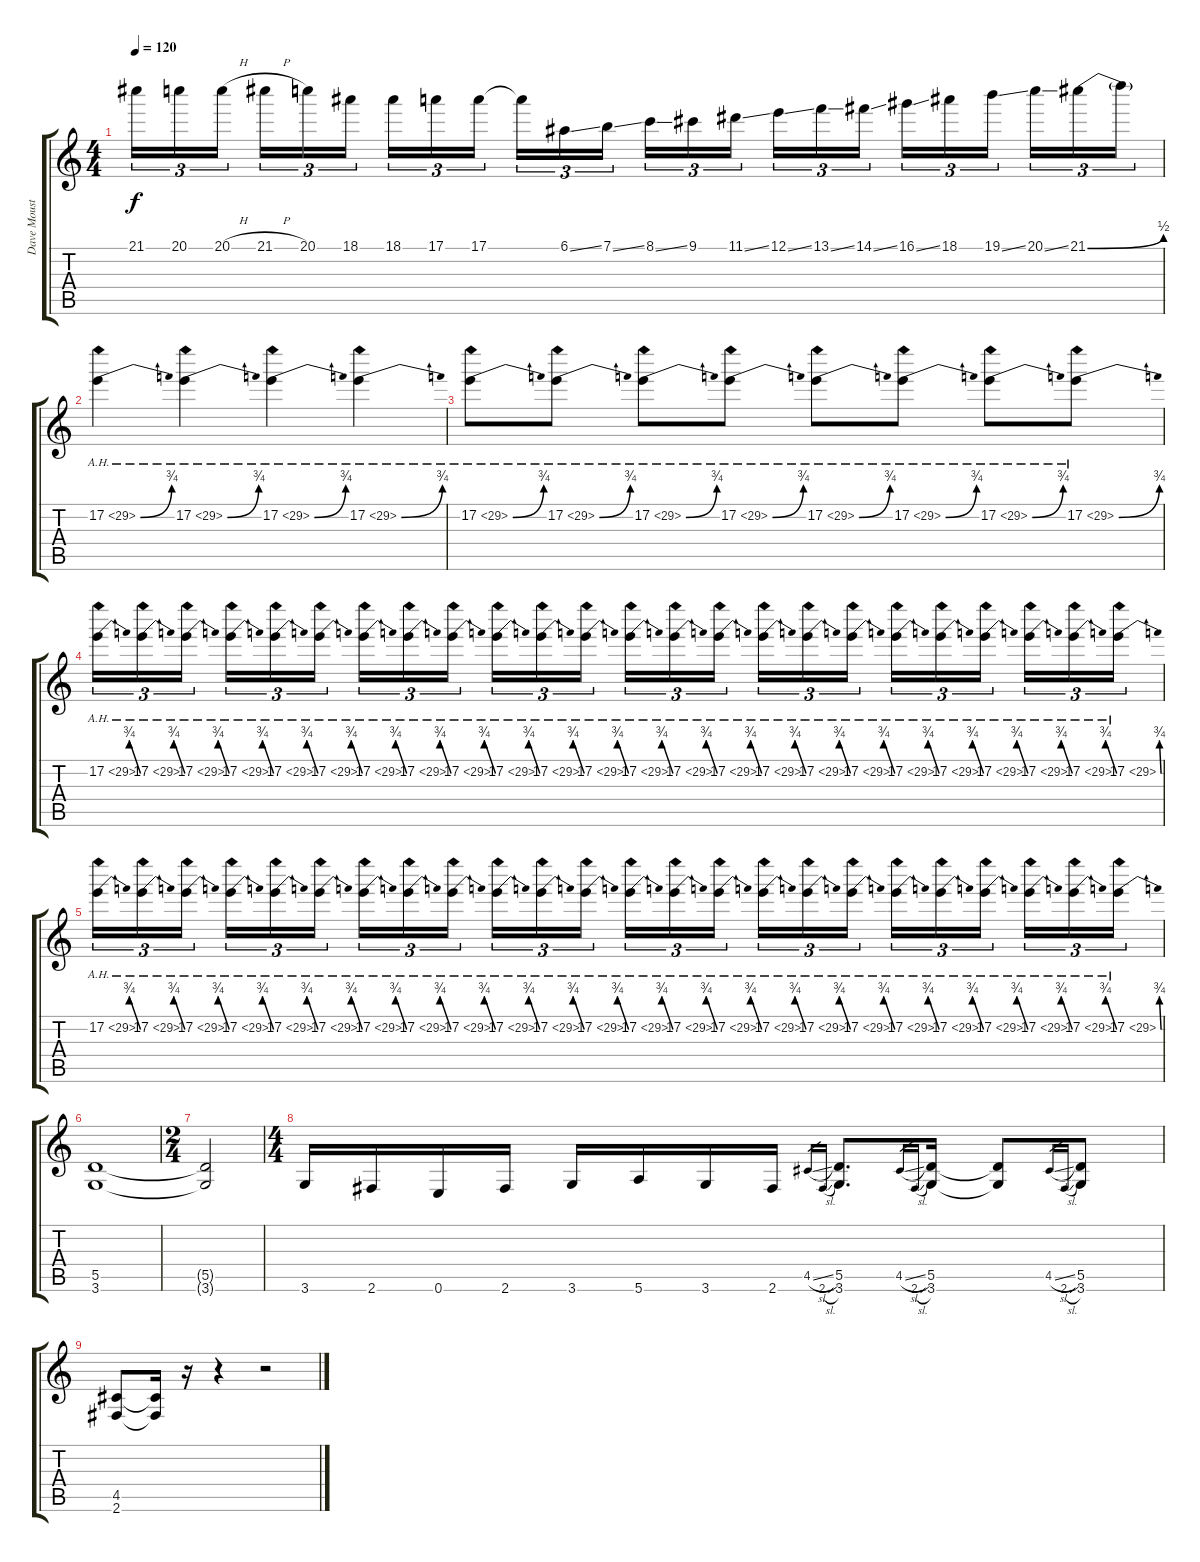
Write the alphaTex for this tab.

\track ("Dave Moustaine" "Dave Moust") {instrument distortionguitar}
\staff {score tabs}
\tuning (E4 B3 G3 D3 A2 E2) {hide}
\ts (4 4)
\tempo 120
\clef g2
\ks c
21.1.16{tu (3 2) dy f} 20.1.16{tu (3 2)} 20.1{h}.16{tu (3 2) beam splitsecondary} 21.1{h}.16{tu (3 2)} 20.1.16{tu (3 2)} 18.1.16{tu (3 2)} 18.1.16{tu (3 2)} 17.1.16{tu (3 2)} 17.1.16{tu (3 2) beam splitsecondary} 17.1{t}.16{tu (3 2)} 6.1{ss}.16{tu (3 2)} 7.1{ss}.16{tu (3 2)} 8.1{ss}.16{tu (3 2)} 9.1.16{tu (3 2)} 11.1{ss}.16{tu (3 2) beam splitsecondary} 12.1{ss}.16{tu (3 2)} 13.1{ss}.16{tu (3 2)} 14.1{ss}.16{tu (3 2)} 16.1{ss}.16{tu (3 2)} 18.1.16{tu (3 2)} 19.1{ss}.16{tu (3 2) beam splitsecondary} 20.1{ss}.16{tu (3 2)} 21.1{be (bend 0 0 60 2)}.16{tu (3 2)} 21.1{t}.16{tu (3 2)} |
17.2{be (bend 0 0 60 3) ah 12}.4 17.2{be (bend 0 0 60 3) ah 12}.4 17.2{be (bend 0 0 60 3) ah 12}.4 17.2{be (bend 0 0 60 3) ah 12}.4 |
17.2{be (bend 0 0 60 3) ah 12}.8 17.2{be (bend 0 0 60 3) ah 12}.8 17.2{be (bend 0 0 60 3) ah 12}.8 17.2{be (bend 0 0 60 3) ah 12}.8 17.2{be (bend 0 0 60 3) ah 12}.8 17.2{be (bend 0 0 60 3) ah 12}.8 17.2{be (bend 0 0 60 3) ah 12}.8 17.2{be (bend 0 0 60 3) ah 12}.8 |
17.2{be (bend 0 0 60 3) ah 12}.16{tu (3 2)} 17.2{be (bend 0 0 60 3) ah 12}.16{tu (3 2)} 17.2{be (bend 0 0 60 3) ah 12}.16{tu (3 2) beam splitsecondary} 17.2{be (bend 0 0 60 3) ah 12}.16{tu (3 2)} 17.2{be (bend 0 0 60 3) ah 12}.16{tu (3 2)} 17.2{be (bend 0 0 60 3) ah 12}.16{tu (3 2)} 17.2{be (bend 0 0 60 3) ah 12}.16{tu (3 2)} 17.2{be (bend 0 0 60 3) ah 12}.16{tu (3 2)} 17.2{be (bend 0 0 60 3) ah 12}.16{tu (3 2) beam splitsecondary} 17.2{be (bend 0 0 60 3) ah 12}.16{tu (3 2)} 17.2{be (bend 0 0 60 3) ah 12}.16{tu (3 2)} 17.2{be (bend 0 0 60 3) ah 12}.16{tu (3 2)} 17.2{be (bend 0 0 60 3) ah 12}.16{tu (3 2)} 17.2{be (bend 0 0 60 3) ah 12}.16{tu (3 2)} 17.2{be (bend 0 0 60 3) ah 12}.16{tu (3 2) beam splitsecondary} 17.2{be (bend 0 0 60 3) ah 12}.16{tu (3 2)} 17.2{be (bend 0 0 60 3) ah 12}.16{tu (3 2)} 17.2{be (bend 0 0 60 3) ah 12}.16{tu (3 2)} 17.2{be (bend 0 0 60 3) ah 12}.16{tu (3 2)} 17.2{be (bend 0 0 60 3) ah 12}.16{tu (3 2)} 17.2{be (bend 0 0 60 3) ah 12}.16{tu (3 2) beam splitsecondary} 17.2{be (bend 0 0 60 3) ah 12}.16{tu (3 2)} 17.2{be (bend 0 0 60 3) ah 12}.16{tu (3 2)} 17.2{be (bend 0 0 60 3) ah 12}.16{tu (3 2)} |
17.2{be (bend 0 0 60 3) ah 12}.16{tu (3 2)} 17.2{be (bend 0 0 60 3) ah 12}.16{tu (3 2)} 17.2{be (bend 0 0 60 3) ah 12}.16{tu (3 2) beam splitsecondary} 17.2{be (bend 0 0 60 3) ah 12}.16{tu (3 2)} 17.2{be (bend 0 0 60 3) ah 12}.16{tu (3 2)} 17.2{be (bend 0 0 60 3) ah 12}.16{tu (3 2)} 17.2{be (bend 0 0 60 3) ah 12}.16{tu (3 2)} 17.2{be (bend 0 0 60 3) ah 12}.16{tu (3 2)} 17.2{be (bend 0 0 60 3) ah 12}.16{tu (3 2) beam splitsecondary} 17.2{be (bend 0 0 60 3) ah 12}.16{tu (3 2)} 17.2{be (bend 0 0 60 3) ah 12}.16{tu (3 2)} 17.2{be (bend 0 0 60 3) ah 12}.16{tu (3 2)} 17.2{be (bend 0 0 60 3) ah 12}.16{tu (3 2)} 17.2{be (bend 0 0 60 3) ah 12}.16{tu (3 2)} 17.2{be (bend 0 0 60 3) ah 12}.16{tu (3 2) beam splitsecondary} 17.2{be (bend 0 0 60 3) ah 12}.16{tu (3 2)} 17.2{be (bend 0 0 60 3) ah 12}.16{tu (3 2)} 17.2{be (bend 0 0 60 3) ah 12}.16{tu (3 2)} 17.2{be (bend 0 0 60 3) ah 12}.16{tu (3 2)} 17.2{be (bend 0 0 60 3) ah 12}.16{tu (3 2)} 17.2{be (bend 0 0 60 3) ah 12}.16{tu (3 2) beam splitsecondary} 17.2{be (bend 0 0 60 3) ah 12}.16{tu (3 2)} 17.2{be (bend 0 0 60 3) ah 12}.16{tu (3 2)} 17.2{be (bend 0 0 60 3) ah 12}.16{tu (3 2)} |
(5.5 3.6).1 |
\ts (2 4)
(5.5{t} 3.6{t}).2 |
\ts (4 4)
3.6.16 2.6.16 0.6.16 2.6.16 3.6.16 5.6.16 3.6.16 2.6.16 4.5{sl}.16{gr} 2.6{sl}.16{gr} (5.5 3.6).8{d} 4.5{sl}.16{gr} 2.6{sl}.16{gr} (5.5 3.6).16 (5.5{t} 3.6{t}).8 4.5{sl}.16{gr} 2.6{sl}.16{gr} (5.5 3.6).8 |
(4.5 2.6).8 (4.5{t} 2.6{t}).16 r.16 r.4 r.2
